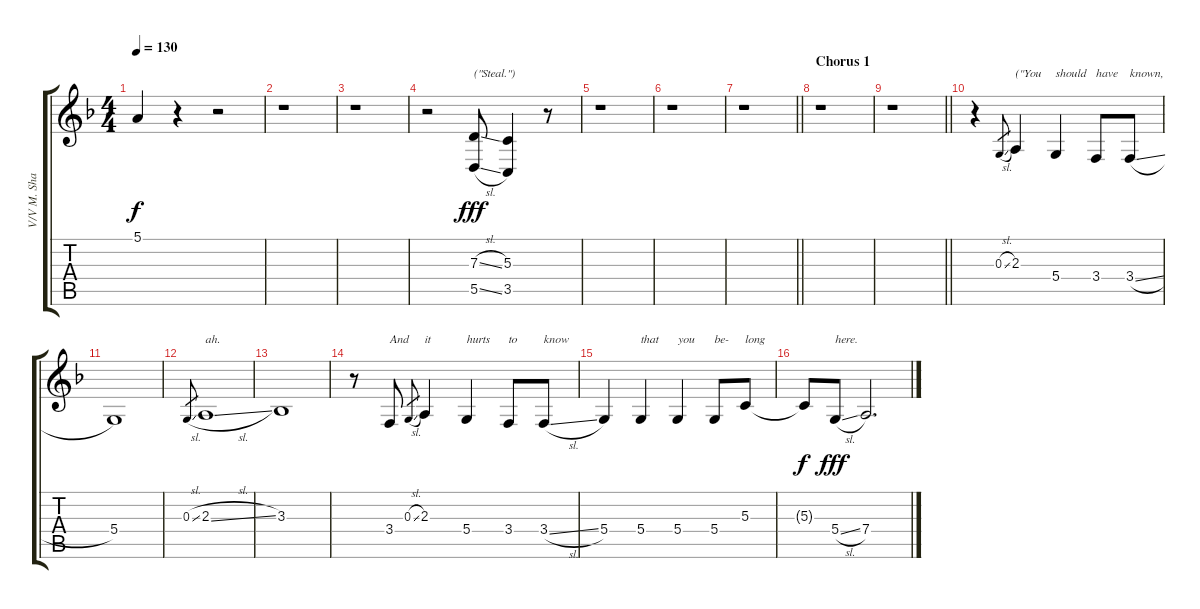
\track ("V/V M. Shadows" "V/V M. Sha") {instrument violin}
\staff {score tabs}
\tuning (E4 B3 G3 D3 A2 D2) {hide}
\ts (4 4)
\tempo 130
\clef g2
\ks dminor
5.1{t}.4{dy f} r.4 r.2 |
r.1 |
r.1 |
r.2 (7.3{sl} 5.5{sl}).8{txt "(\"Steal.\")" dy fff} (5.3 3.5).4 r.8 |
r.1 |
r.1 |
\barLineRight lightlight
r.1 |
\section ("" "Chorus 1")
r.1 |
\barLineRight lightlight
r.1 |
r.4 0.3{sl}.8{gr} 2.3.4{txt "(\"You"} 5.4.4{txt "should"} 3.4.8{txt "have"} 3.4{sl}.8{txt "known,"} |
5.4.1 |
0.3{sl}.8{gr} 2.3{sl}.1{txt "ah."} |
3.3.1 |
r.8 3.4.8{txt "And"} 0.3{sl}.8{gr} 2.3.4{txt "it"} 5.4.4{txt "hurts"} 3.4.8{txt "to"} 3.4{sl}.8{txt "know"} |
5.4.4 5.4.4{txt "that"} 5.4.4{txt "you"} 5.4.8{txt "be-"} 5.3.8{txt "long"} |
5.3{t}.8{dy f} 5.4{sl}.8{txt "here." dy fff} 7.4{sl}.2{d}
